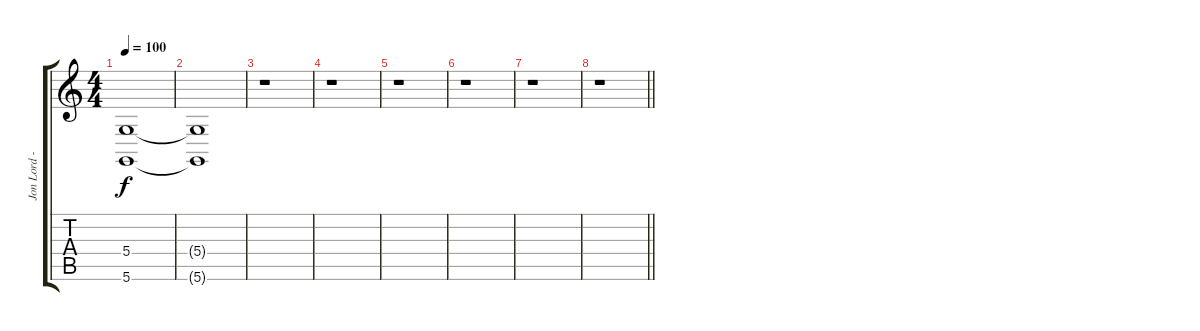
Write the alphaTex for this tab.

\track ("Jon Lord - Organ" "Jon Lord -") {instrument drawbarorgan}
\staff {score tabs}
\tuning (E4 B3 G3 D3 A2 D2) {hide}
\ts (4 4)
\tempo 100
\clef g2
\ks c
(5.4{t} 5.6{t}).1{dy f} |
(5.4{t} 5.6{t}).1 |
r.1 |
r.1 |
r.1 |
r.1 |
r.1 |
\barLineRight lightlight
r.1
